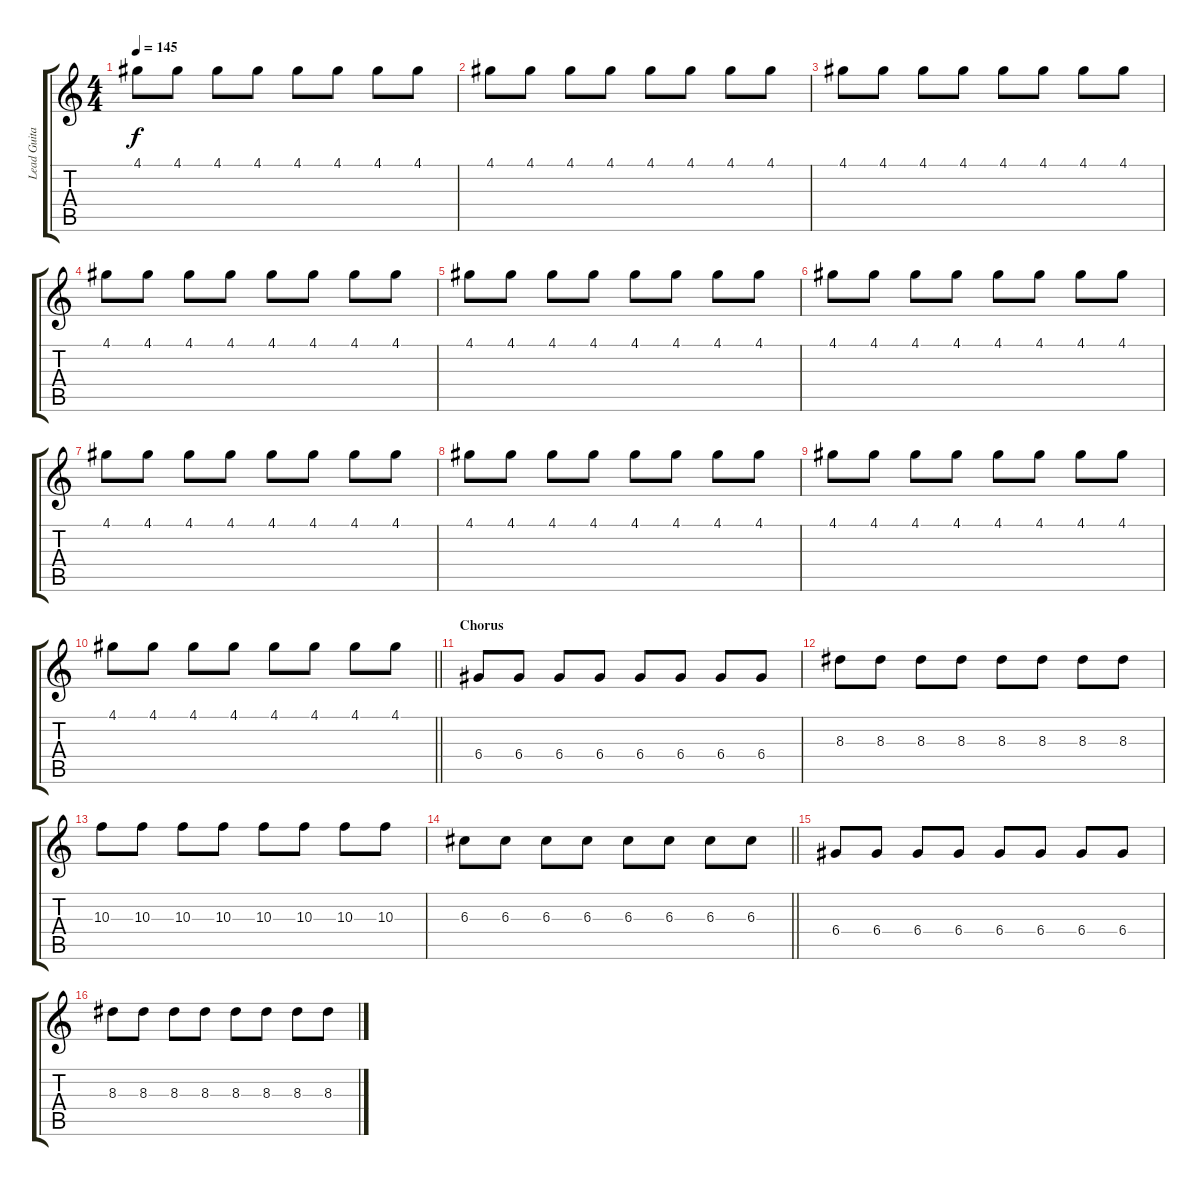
\track ("Lead Guitar" "Lead Guita") {instrument overdrivenguitar}
\staff {score tabs}
\tuning (E4 B3 G3 D3 A2 E2) {hide}
\ts (4 4)
\tempo 145
\clef g2
\ks c
4.1.8{dy f} 4.1.8 4.1.8 4.1.8 4.1.8 4.1.8 4.1.8 4.1.8 |
4.1.8 4.1.8 4.1.8 4.1.8 4.1.8 4.1.8 4.1.8 4.1.8 |
4.1.8 4.1.8 4.1.8 4.1.8 4.1.8 4.1.8 4.1.8 4.1.8 |
4.1.8 4.1.8 4.1.8 4.1.8 4.1.8 4.1.8 4.1.8 4.1.8 |
4.1.8 4.1.8 4.1.8 4.1.8 4.1.8 4.1.8 4.1.8 4.1.8 |
4.1.8 4.1.8 4.1.8 4.1.8 4.1.8 4.1.8 4.1.8 4.1.8 |
4.1.8 4.1.8 4.1.8 4.1.8 4.1.8 4.1.8 4.1.8 4.1.8 |
4.1.8 4.1.8 4.1.8 4.1.8 4.1.8 4.1.8 4.1.8 4.1.8 |
4.1.8 4.1.8 4.1.8 4.1.8 4.1.8 4.1.8 4.1.8 4.1.8 |
\barLineRight lightlight
4.1.8 4.1.8 4.1.8 4.1.8 4.1.8 4.1.8 4.1.8 4.1.8 |
\section ("" "Chorus")
6.4.8 6.4.8 6.4.8 6.4.8 6.4.8 6.4.8 6.4.8 6.4.8 |
8.3.8 8.3.8 8.3.8 8.3.8 8.3.8 8.3.8 8.3.8 8.3.8 |
10.3.8 10.3.8 10.3.8 10.3.8 10.3.8 10.3.8 10.3.8 10.3.8 |
\barLineRight lightlight
6.3.8 6.3.8 6.3.8 6.3.8 6.3.8 6.3.8 6.3.8 6.3.8 |
6.4.8 6.4.8 6.4.8 6.4.8 6.4.8 6.4.8 6.4.8 6.4.8 |
8.3.8 8.3.8 8.3.8 8.3.8 8.3.8 8.3.8 8.3.8 8.3.8
